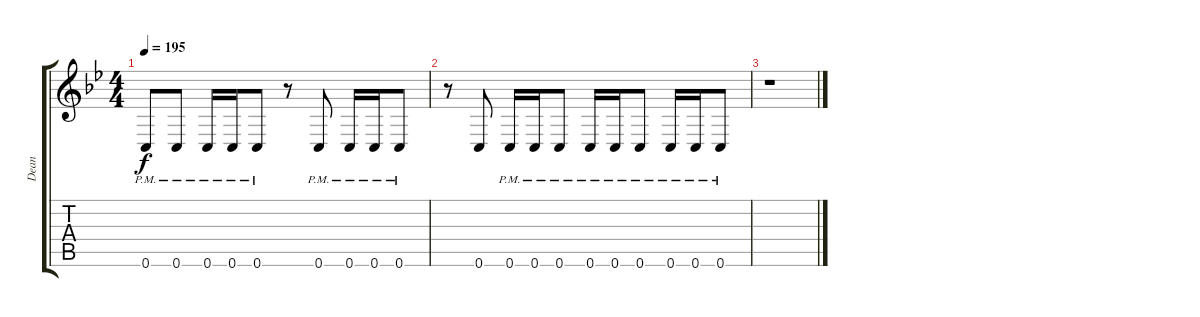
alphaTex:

\track ("Dean" "Dean") {instrument overdrivenguitar}
\staff {score tabs}
\tuning (D4 A3 F3 C3 G2 C2) {hide}
\ts (4 4)
\tempo 195
\clef g2
\ks bb
0.6{pm}.8{dy f} 0.6{pm}.8 0.6{pm}.16 0.6{pm}.16 0.6{pm}.8 r.8 0.6{pm}.8 0.6{pm}.16 0.6{pm}.16 0.6{pm}.8 |
r.8 0.6.8 0.6{pm}.16 0.6{pm}.16 0.6{pm}.8 0.6{pm}.16 0.6{pm}.16 0.6{pm}.8 0.6{pm}.16 0.6{pm}.16 0.6{pm}.8 |
r.1
